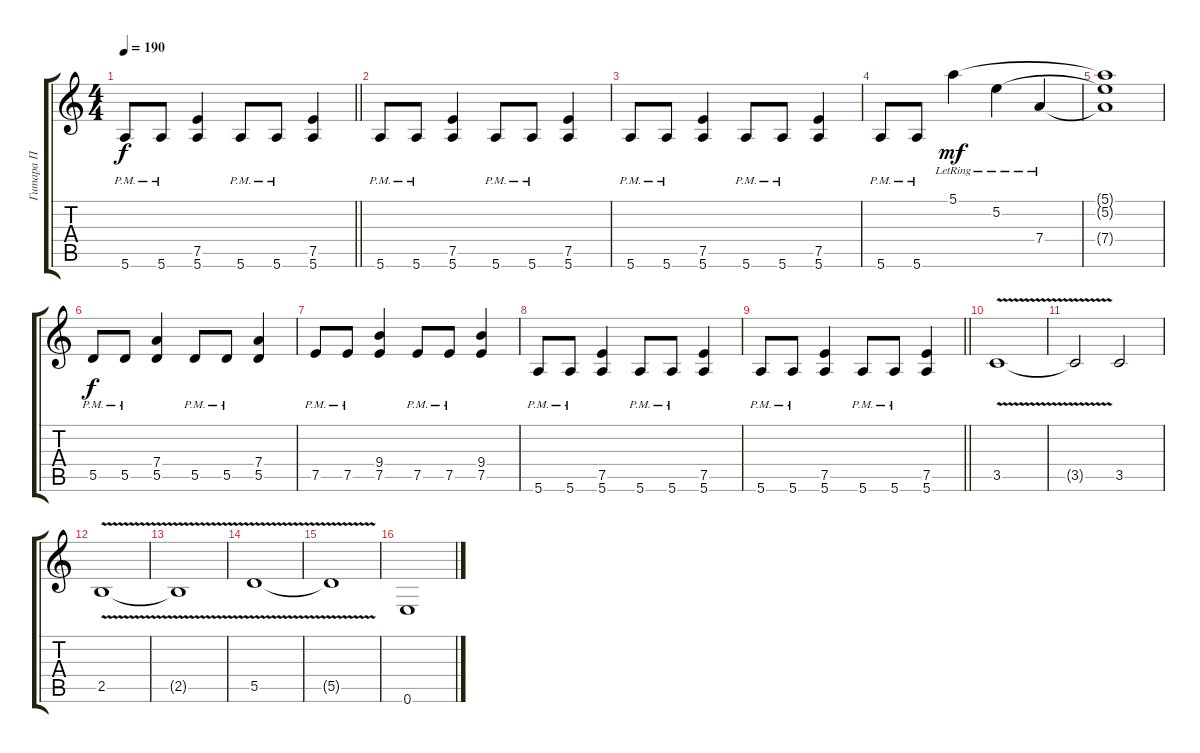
\track ("Гитара П" "Гитара П") {instrument overdrivenguitar}
\staff {score tabs}
\tuning (E4 B3 G3 D3 A2 E2) {hide}
\ts (4 4)
\tempo 190
\clef g2
\barLineRight lightlight
\ks c
5.6{pm}.8{dy f} 5.6{pm}.8 (7.5 5.6).4 5.6{pm}.8 5.6{pm}.8 (7.5 5.6).4 |
\section ("" " ")
5.6{pm}.8 5.6{pm}.8 (7.5 5.6).4 5.6{pm}.8 5.6{pm}.8 (7.5 5.6).4 |
5.6{pm}.8 5.6{pm}.8 (7.5 5.6).4 5.6{pm}.8 5.6{pm}.8 (7.5 5.6).4 |
5.6{pm}.8 5.6{pm}.8 5.1{lr}.4{dy mf} 5.2{lr}.4 7.4{lr}.4 |
(5.1{t} 5.2{t} 7.4{t}).1 |
5.5{pm}.8{dy f} 5.5{pm}.8 (7.4 5.5).4 5.5{pm}.8 5.5{pm}.8 (7.4 5.5).4 |
7.5{pm}.8 7.5{pm}.8 (9.4 7.5).4 7.5{pm}.8 7.5{pm}.8 (9.4 7.5).4 |
5.6{pm}.8 5.6{pm}.8 (7.5 5.6).4 5.6{pm}.8 5.6{pm}.8 (7.5 5.6).4 |
\barLineRight lightlight
5.6{pm}.8 5.6{pm}.8 (7.5 5.6).4 5.6{pm}.8 5.6{pm}.8 (7.5 5.6).4 |
\section ("" " ")
3.5{v}.1 |
3.5{t}.2 3.5.2 |
2.5{v}.1 |
2.5{t}.1 |
5.5{v}.1 |
5.5{t}.1 |
0.6.1
